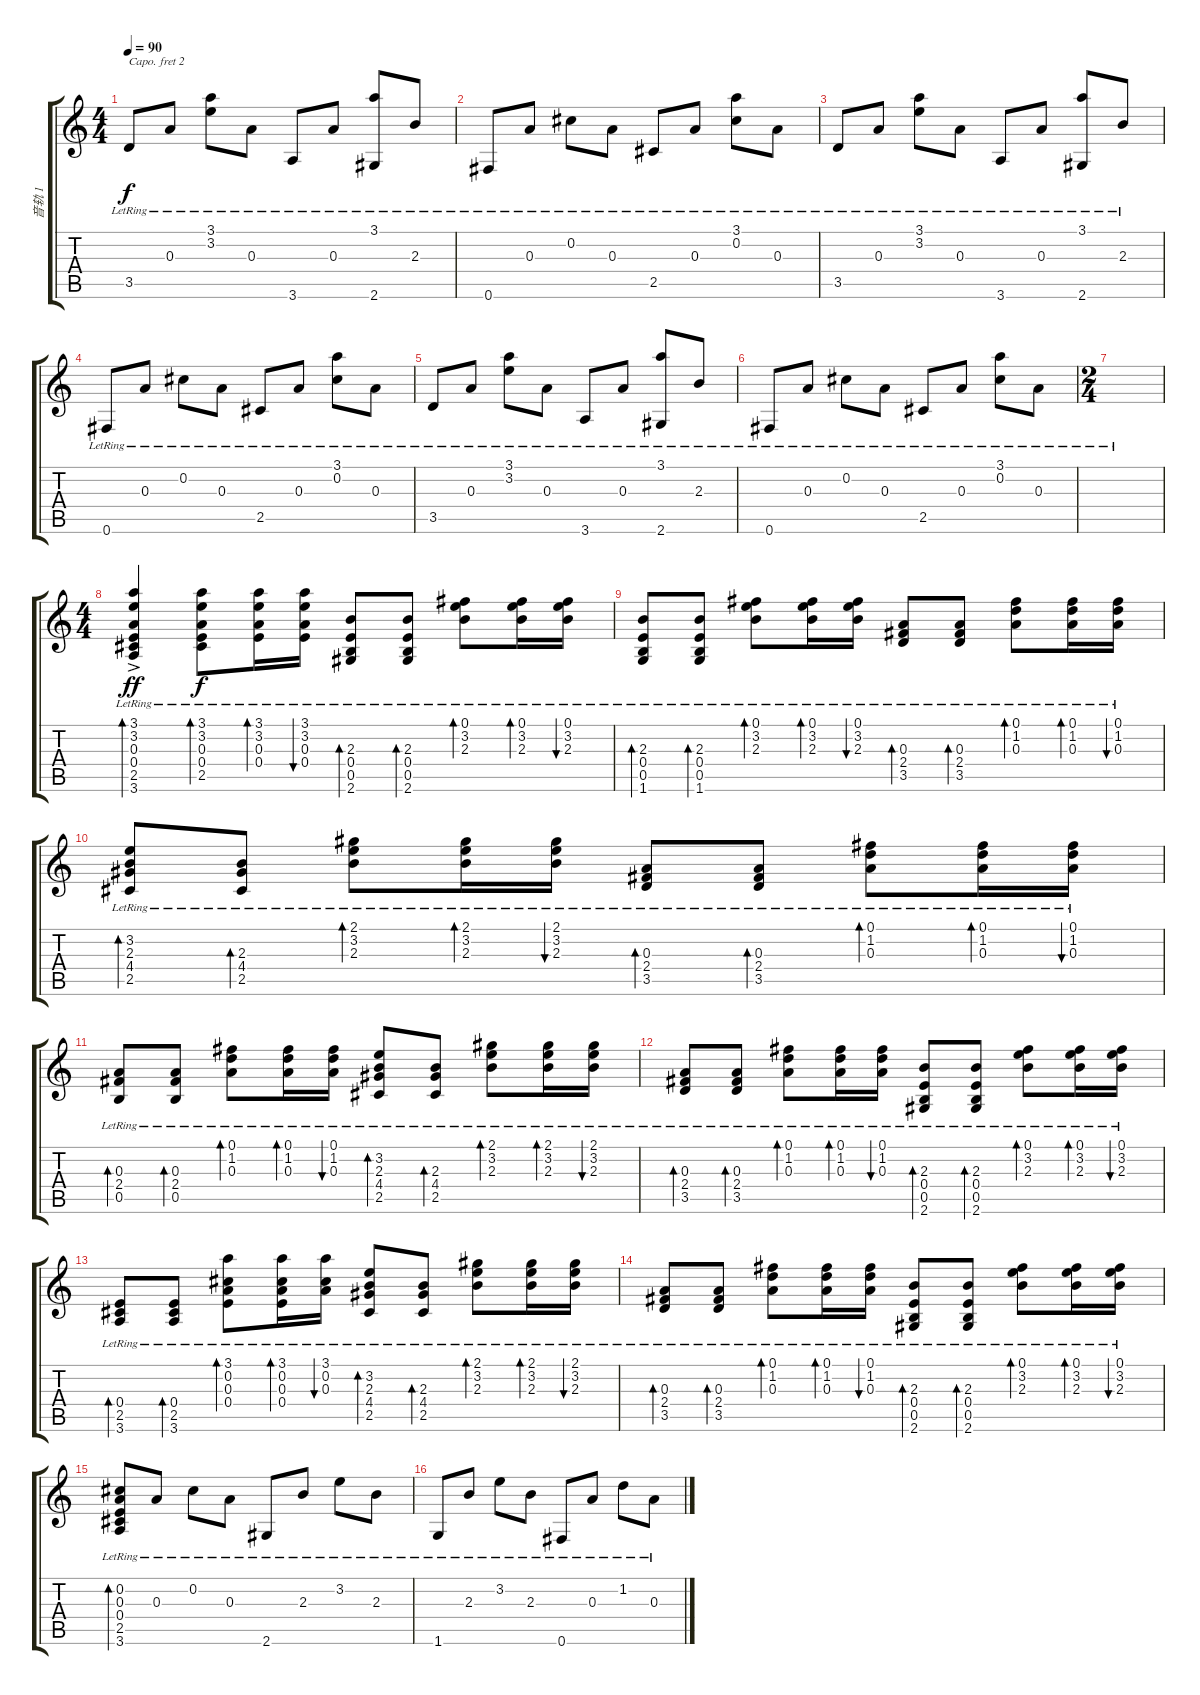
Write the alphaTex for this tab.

\track ("音轨 1" "音轨 1") {instrument acousticguitarnylon}
\staff {score tabs}
\capo 2
\tuning (E4 B3 G3 D3 A2 E2) {hide}
\ts (4 4)
\tempo 90
\clef g2
\ks c
3.5{lr}.8{dy f} 0.3{lr}.8 (3.1 3.2{lr}).8 0.3{lr}.8 3.6{lr}.8 0.3{lr}.8 (3.1 2.6{lr}).8 2.3{lr}.8 |
0.6{lr}.8 0.3{lr}.8 0.2{lr}.8 0.3{lr}.8 2.5{lr}.8 0.3{lr}.8 (3.1 0.2{lr}).8 0.3{lr}.8 |
3.5{lr}.8 0.3{lr}.8 (3.1 3.2{lr}).8 0.3{lr}.8 3.6{lr}.8 0.3{lr}.8 (3.1 2.6{lr}).8 2.3{lr}.8 |
0.6{lr}.8 0.3{lr}.8 0.2{lr}.8 0.3{lr}.8 2.5{lr}.8 0.3{lr}.8 (3.1 0.2{lr}).8 0.3{lr}.8 |
3.5{lr}.8 0.3{lr}.8 (3.1 3.2{lr}).8 0.3{lr}.8 3.6{lr}.8 0.3{lr}.8 (3.1 2.6{lr}).8 2.3{lr}.8 |
0.6{lr}.8 0.3{lr}.8 0.2{lr}.8 0.3{lr}.8 2.5{lr}.8 0.3{lr}.8 (3.1 0.2{lr}).8 0.3{lr}.8 |
\ts (2 4)
|
\ts (4 4)
(3.1{lr} 3.2{lr} 0.3{lr} 0.4{lr} 2.5{ac} 3.6).4{bd 30 dy ff} (3.1 3.2 0.3{lr} 0.4 2.5).8{bd 30 dy f} (3.1 3.2{lr} 0.3 0.4).16{bd 240} (3.1{lr} 3.2 0.3 0.4).16{bu 240} (2.3 0.4{lr} 0.5 2.6).8{bd 60} (2.3{lr} 0.4 0.5 2.6).8{bd 60} (0.1{lr} 3.2{lr} 2.3).8{bd 60} (0.1 3.2 2.3{lr}).16{bd 60} (0.1 3.2 2.3{lr}).16{bu 60} |
(2.3 0.4{lr} 0.5 1.6).8{bd 60} (2.3{lr} 0.4 0.5 1.6).8{bd 60} (0.1{lr} 3.2{lr} 2.3).8{bd 60} (0.1 3.2 2.3{lr}).16{bd 60} (0.1 3.2 2.3{lr}).16{bu 60} (0.3{lr} 2.4{lr} 3.5{lr}).8{bd 60} (0.3{lr} 2.4{lr} 3.5{lr}).8{bd 60} (0.1{lr} 1.2{lr} 0.3{lr}).8{bd 60} (0.1 1.2 0.3{lr}).16{bd 60} (0.1 1.2 0.3{lr}).16{bu 60} |
(3.2 2.3{lr} 4.4{lr} 2.5{lr}).8{bd 60} (2.3{lr} 4.4{lr} 2.5{lr}).8{bd 60} (2.1{lr} 3.2{lr} 2.3{lr}).8{bd 60} (2.1 3.2 2.3{lr}).16{bd 60} (2.1 3.2 2.3{lr}).16{bu 60} (0.3{lr} 2.4{lr} 3.5{lr}).8{bd 60} (0.3{lr} 2.4{lr} 3.5{lr}).8{bd 60} (0.1{lr} 1.2{lr} 0.3{lr}).8{bd 60} (0.1 1.2 0.3{lr}).16{bd 60} (0.1 1.2 0.3{lr}).16{bu 60} |
(0.3{lr} 2.4{lr} 0.5{lr}).8{bd 60} (0.3{lr} 2.4{lr} 0.5{lr}).8{bd 60} (0.1{lr} 1.2{lr} 0.3{lr}).8{bd 60} (0.1 1.2 0.3{lr}).16{bd 60} (0.1 1.2 0.3{lr}).16{bu 60} (3.2 2.3{lr} 4.4{lr} 2.5{lr}).8{bd 60} (2.3{lr} 4.4{lr} 2.5{lr}).8{bd 60} (2.1{lr} 3.2{lr} 2.3{lr}).8{bd 60} (2.1 3.2 2.3{lr}).16{bd 60} (2.1 3.2 2.3{lr}).16{bu 60} |
(0.3{lr} 2.4{lr} 3.5{lr}).8{bd 60} (0.3{lr} 2.4{lr} 3.5{lr}).8{bd 60} (0.1{lr} 1.2{lr} 0.3{lr}).8{bd 60} (0.1 1.2 0.3{lr}).16{bd 60} (0.1 1.2 0.3{lr}).16{bu 60} (2.3 0.4{lr} 0.5 2.6).8{bd 60} (2.3{lr} 0.4 0.5 2.6).8{bd 60} (0.1{lr} 3.2{lr} 2.3).8{bd 60} (0.1 3.2 2.3{lr}).16{bd 60} (0.1 3.2 2.3{lr}).16{bu 60} |
(0.4{lr} 2.5{lr} 3.6{lr}).8{bd 60} (0.4{lr} 2.5{lr} 3.6).8{bd 60} (3.1{lr} 0.2{lr} 0.3{lr} 0.4).8{bd 60} (3.1{lr} 0.2{lr} 0.3{lr} 0.4).16{bd 60} (3.1{lr} 0.2{lr} 0.3{lr}).16{bu 60} (3.2 2.3{lr} 4.4{lr} 2.5{lr}).8{bd 60} (2.3{lr} 4.4{lr} 2.5{lr}).8{bd 60} (2.1{lr} 3.2{lr} 2.3{lr}).8{bd 60} (2.1 3.2 2.3{lr}).16{bd 60} (2.1 3.2 2.3{lr}).16{bu 60} |
(0.3{lr} 2.4{lr} 3.5{lr}).8{bd 60} (0.3{lr} 2.4{lr} 3.5{lr}).8{bd 60} (0.1{lr} 1.2{lr} 0.3{lr}).8{bd 60} (0.1 1.2 0.3{lr}).16{bd 60} (0.1 1.2 0.3{lr}).16{bu 60} (2.3 0.4{lr} 0.5 2.6).8{bd 60} (2.3{lr} 0.4 0.5 2.6).8{bd 60} (0.1{lr} 3.2{lr} 2.3).8{bd 60} (0.1 3.2 2.3{lr}).16{bd 60} (0.1 3.2 2.3{lr}).16{bu 60} |
(0.2 0.3 0.4 2.5 3.6{lr}).8{bd 120} 0.3{lr}.8 0.2{lr}.8 0.3{lr}.8 2.6{lr}.8 2.3{lr}.8 3.2{lr}.8 2.3{lr}.8 |
1.6{lr}.8 2.3{lr}.8 3.2{lr}.8 2.3{lr}.8 0.6{lr}.8 0.3{lr}.8 1.2{lr}.8 0.3{lr}.8
